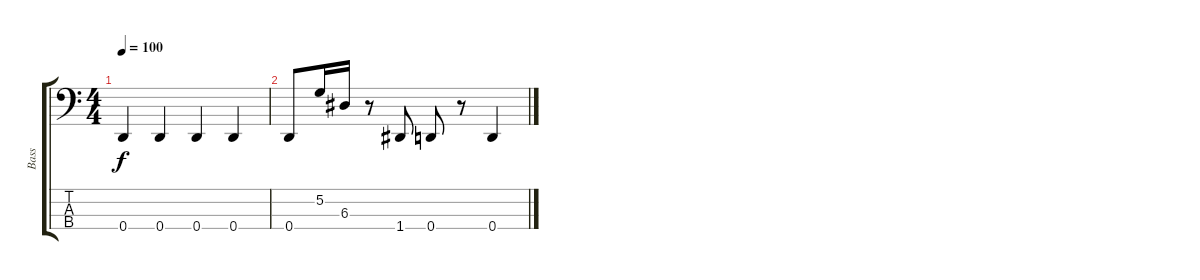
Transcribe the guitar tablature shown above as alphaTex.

\track ("Bass" "Bass") {instrument electricbassfinger}
\staff {score tabs}
\tuning (G2 D2 A1 D1) {hide}
\ts (4 4)
\tempo 100
\clef f4
\ks c
0.4.4{dy f} 0.4.4 0.4.4 0.4.4 |
0.4.8 5.2.16 6.3.16 r.8 1.4.8 0.4.8 r.8 0.4.4
